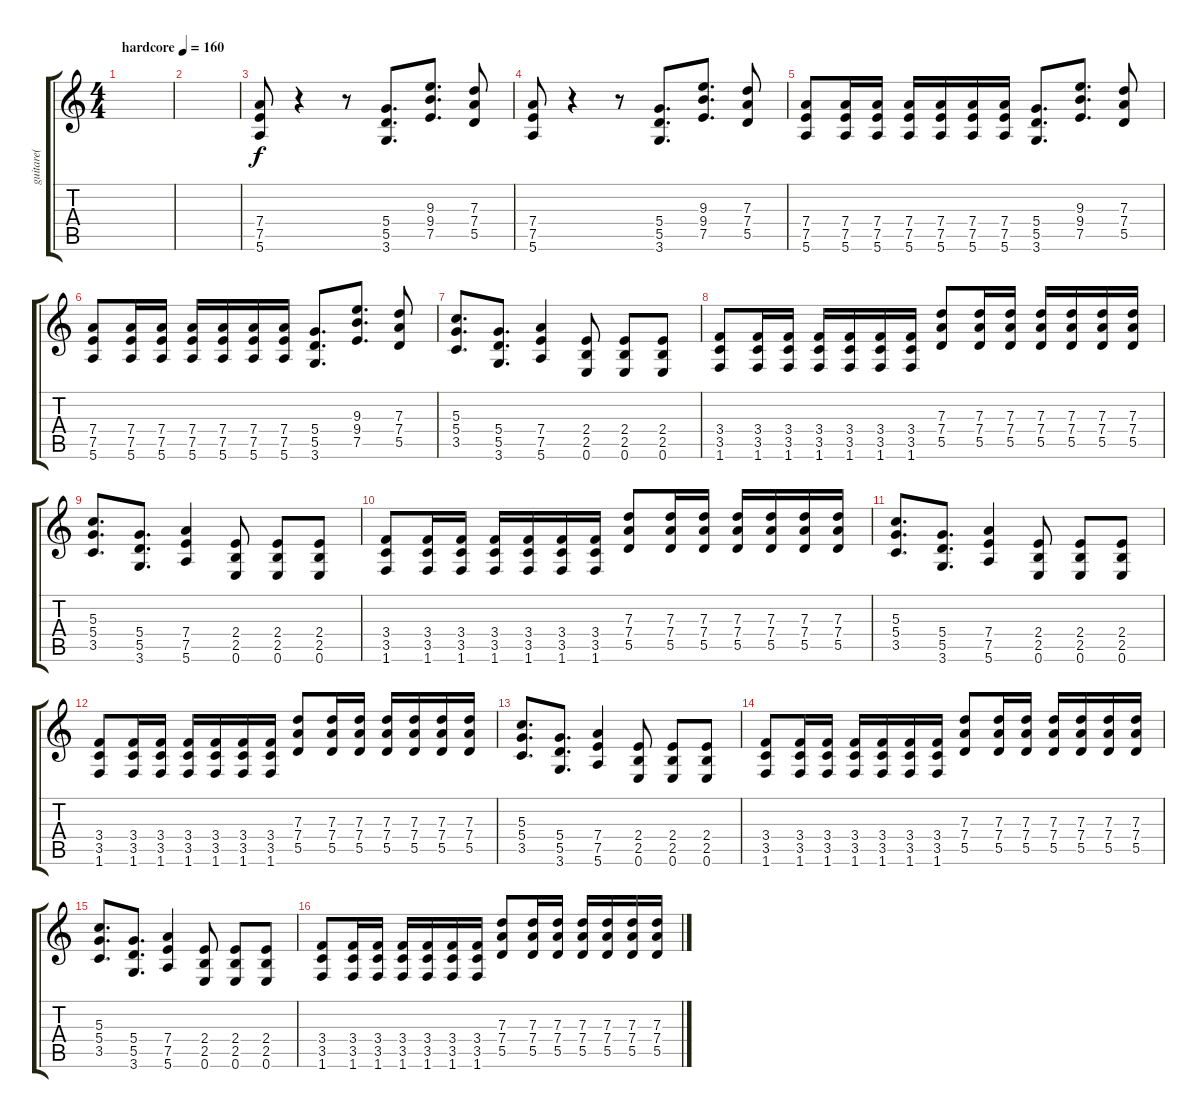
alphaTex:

\track ("guitare(  Lyle Preslar )" "guitare(  ") {instrument distortionguitar}
\staff {score tabs}
\tuning (E4 B3 G3 D3 A2 E2) {hide}
\ts (4 4)
\tempo (160 "hardcore")
\clef g2
\ks c
|
|
(7.4 7.5 5.6).8 r.4 r.8 (5.4 5.5 3.6).8{d} (9.3 9.4 7.5).8{d} (7.3 7.4 5.5).8 |
(7.4 7.5 5.6).8 r.4 r.8 (5.4 5.5 3.6).8{d} (9.3 9.4 7.5).8{d} (7.3 7.4 5.5).8 |
(7.4 7.5 5.6).8 (7.4 7.5 5.6).16 (7.4 7.5 5.6).16 (7.4 7.5 5.6).16 (7.4 7.5 5.6).16 (7.4 7.5 5.6).16 (7.4 7.5 5.6).16 (5.4 5.5 3.6).8{d} (9.3 9.4 7.5).8{d} (7.3 7.4 5.5).8 |
(7.4 7.5 5.6).8 (7.4 7.5 5.6).16 (7.4 7.5 5.6).16 (7.4 7.5 5.6).16 (7.4 7.5 5.6).16 (7.4 7.5 5.6).16 (7.4 7.5 5.6).16 (5.4 5.5 3.6).8{d} (9.3 9.4 7.5).8{d} (7.3 7.4 5.5).8 |
(5.3 5.4 3.5).8{d} (5.4 5.5 3.6).8{d} (7.4 7.5 5.6).4 (2.4 2.5 0.6).8 (2.4 2.5 0.6).8 (2.4 2.5 0.6).8 |
(3.4 3.5 1.6).8 (3.4 3.5 1.6).16 (3.4 3.5 1.6).16 (3.4 3.5 1.6).16 (3.4 3.5 1.6).16 (3.4 3.5 1.6).16 (3.4 3.5 1.6).16 (7.3 7.4 5.5).8 (7.3 7.4 5.5).16 (7.3 7.4 5.5).16 (7.3 7.4 5.5).16 (7.3 7.4 5.5).16 (7.3 7.4 5.5).16 (7.3 7.4 5.5).16 |
(5.3 5.4 3.5).8{d} (5.4 5.5 3.6).8{d} (7.4 7.5 5.6).4 (2.4 2.5 0.6).8 (2.4 2.5 0.6).8 (2.4 2.5 0.6).8 |
(3.4 3.5 1.6).8 (3.4 3.5 1.6).16 (3.4 3.5 1.6).16 (3.4 3.5 1.6).16 (3.4 3.5 1.6).16 (3.4 3.5 1.6).16 (3.4 3.5 1.6).16 (7.3 7.4 5.5).8 (7.3 7.4 5.5).16 (7.3 7.4 5.5).16 (7.3 7.4 5.5).16 (7.3 7.4 5.5).16 (7.3 7.4 5.5).16 (7.3 7.4 5.5).16 |
(5.3 5.4 3.5).8{d} (5.4 5.5 3.6).8{d} (7.4 7.5 5.6).4 (2.4 2.5 0.6).8 (2.4 2.5 0.6).8 (2.4 2.5 0.6).8 |
(3.4 3.5 1.6).8 (3.4 3.5 1.6).16 (3.4 3.5 1.6).16 (3.4 3.5 1.6).16 (3.4 3.5 1.6).16 (3.4 3.5 1.6).16 (3.4 3.5 1.6).16 (7.3 7.4 5.5).8 (7.3 7.4 5.5).16 (7.3 7.4 5.5).16 (7.3 7.4 5.5).16 (7.3 7.4 5.5).16 (7.3 7.4 5.5).16 (7.3 7.4 5.5).16 |
(5.3 5.4 3.5).8{d} (5.4 5.5 3.6).8{d} (7.4 7.5 5.6).4 (2.4 2.5 0.6).8 (2.4 2.5 0.6).8 (2.4 2.5 0.6).8 |
(3.4 3.5 1.6).8 (3.4 3.5 1.6).16 (3.4 3.5 1.6).16 (3.4 3.5 1.6).16 (3.4 3.5 1.6).16 (3.4 3.5 1.6).16 (3.4 3.5 1.6).16 (7.3 7.4 5.5).8 (7.3 7.4 5.5).16 (7.3 7.4 5.5).16 (7.3 7.4 5.5).16 (7.3 7.4 5.5).16 (7.3 7.4 5.5).16 (7.3 7.4 5.5).16 |
(5.3 5.4 3.5).8{d} (5.4 5.5 3.6).8{d} (7.4 7.5 5.6).4 (2.4 2.5 0.6).8 (2.4 2.5 0.6).8 (2.4 2.5 0.6).8 |
(3.4 3.5 1.6).8 (3.4 3.5 1.6).16 (3.4 3.5 1.6).16 (3.4 3.5 1.6).16 (3.4 3.5 1.6).16 (3.4 3.5 1.6).16 (3.4 3.5 1.6).16 (7.3 7.4 5.5).8 (7.3 7.4 5.5).16 (7.3 7.4 5.5).16 (7.3 7.4 5.5).16 (7.3 7.4 5.5).16 (7.3 7.4 5.5).16 (7.3 7.4 5.5).16
